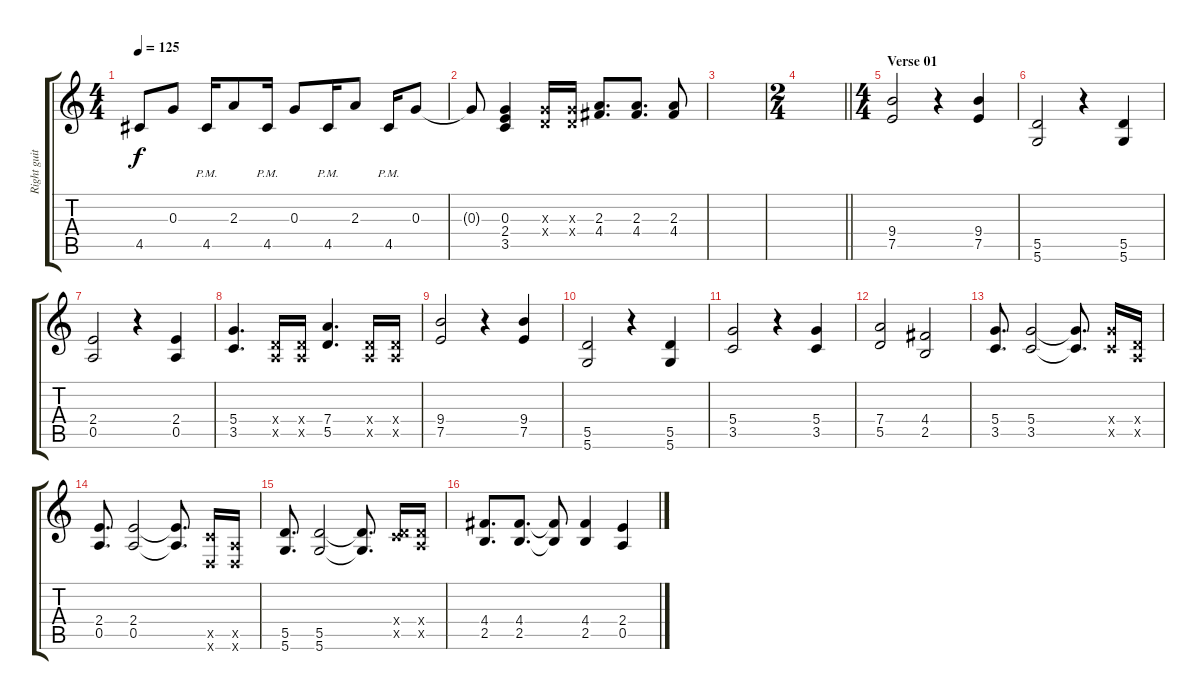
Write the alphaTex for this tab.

\track ("Right guitar" "Right guit") {instrument overdrivenguitar}
\staff {score tabs}
\tuning (E4 B3 G3 D3 A2 D2) {hide}
\ts (4 4)
\tempo 125
\clef g2
\ks c
4.5.8{dy f} 0.3.8 4.5{pm}.16 2.3.8 4.5{pm}.16 0.3.8 4.5{pm}.16 2.3.8 4.5{pm}.16 0.3.8 |
0.3{t}.8 (0.3 2.4 3.5).4 (0.3{x} 0.4{x}).16 (0.3{x} 0.4{x}).16 (2.3 4.4).8{d} (2.3 4.4).8{d} (2.3 4.4).8 |
|
\ts (2 4)
\barLineRight lightlight
|
\ts (4 4)
\section ("" "Verse 01")
(9.4 7.5).2 r.4 (9.4 7.5).4 |
(5.5 5.6).2 r.4 (5.5 5.6).4 |
(2.4 0.5).2 r.4 (2.4 0.5).4 |
(5.4 3.5).4{d} (0.4{x} 0.5{x}).16 (0.4{x} 0.5{x}).16 (7.4 5.5).4{d} (0.4{x} 0.5{x}).16 (0.4{x} 0.5{x}).16 |
(9.4 7.5).2 r.4 (9.4 7.5).4 |
(5.5 5.6).2 r.4 (5.5 5.6).4 |
(5.4 3.5).2 r.4 (5.4 3.5).4 |
(7.4 5.5).2 (4.4 2.5).2 |
(5.4 3.5).8{d} (5.4 3.5).2 (5.4{t} 3.5{t}).8{d} (5.4{x} 3.5{x}).16 (0.4{x} 0.5{x}).16 |
(2.4 0.5).8{d} (2.4 0.5).2 (2.4{t} 0.5{t}).8{d} (3.5{x} 0.6{x}).16 (0.5{x} 0.6{x}).16 |
(5.5 5.6).8{d} (5.5 5.6).2 (5.5{t} 5.6{t}).8{d} (0.4{x} 3.5{x}).16 (0.4{x} 0.5{x}).16 |
(4.4 2.5).8{d} (4.4 2.5).8{d} (4.4{t} 2.5{t}).8 (4.4 2.5).4 (2.4 0.5).4
